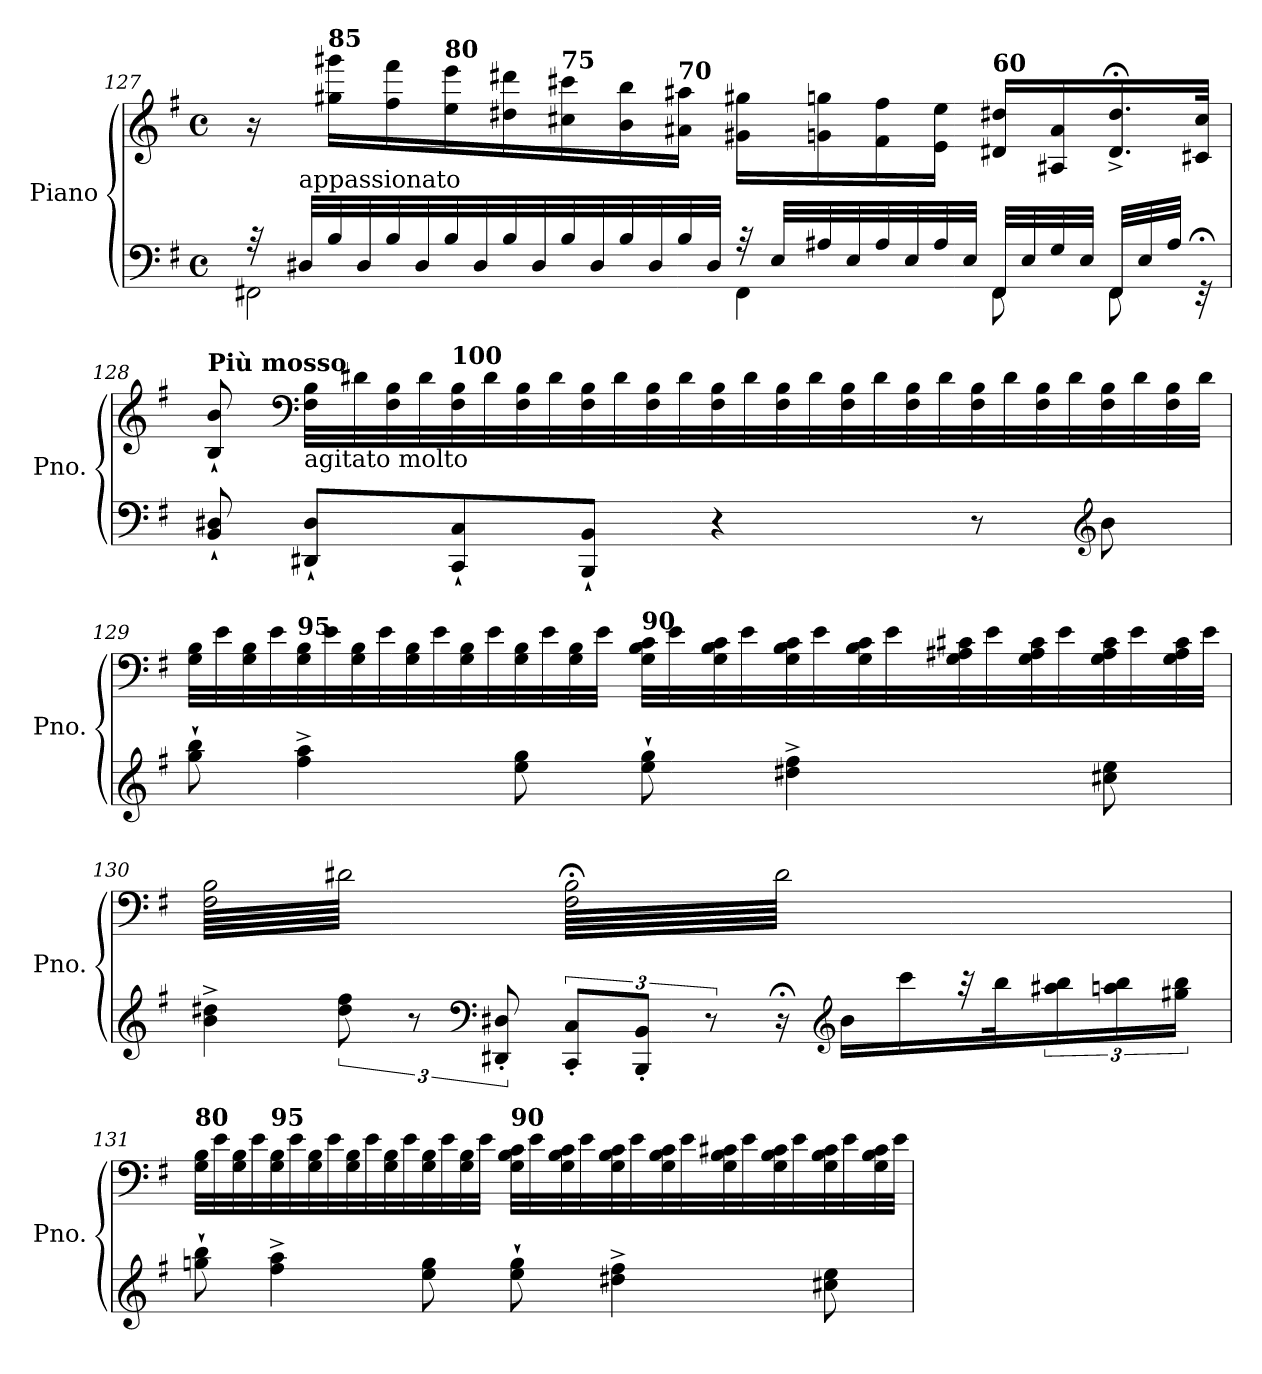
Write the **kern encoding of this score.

**kern	**kern	**dynam
*part1	*part1	*part1
*staff2	*staff1	*staff1/2
*I"Piano	*	*
*I'Pno.	*	*
!!LO:LB:g=z
*clefF4	*clefG2	*
*k[f#]	*k[f#]	*
*M4/4	*M4/4	*
*met(c)	*met(c)	*
=127	=127	=127
*^	*	*
!	!	!	!LO:DY:b
32r	2FF#X\	16r	other-dynamics
!LO:TX:a:t=appassionato	!	!	!
32D#X/LLL	.	.	.
!	!	!LO:TX:a:B:t=85	!
32B/	.	16gg#X\ 16ggg#X\LL	.
32D#/	.	.	.
32B/	.	16ff#\ 16fff#\	.
32D#/	.	.	.
!	!	!LO:TX:a:B:t=80	!
32B/	.	16ee\ 16eee\	.
32D#/	.	.	.
32B/	.	16dd#X\ 16ddd#X\	.
32D#/	.	.	.
!	!	!LO:TX:a:B:t=75	!
32B/	.	16cc#X\ 16ccc#X\	.
32D#/	.	.	.
32B/	.	16b\ 16bb\	.
32D#/	.	.	.
!	!	!LO:TX:a:B:t=70	!
32B/	.	16a#X\ 16aa#X\JJ	.
32D#/JJJ	.	.	.
32r	4FF#\	16g#X\ 16gg#X\LL	.
32E/LLL	.	.	.
32A#X/	.	16gn\ 16ggn\	.
32E/	.	.	.
32A#/	.	16f#\ 16ff#\	.
32E/	.	.	.
32A#/	.	16e\ 16ee\JJ	.
32E/JJJ	.	.	.
!	!	!LO:TX:a:B:t=60	!
32FF#/LLL	8FF#\	16d#X/ 16dd#X/LL	.
32E/	.	.	.
32G/	.	16A#X/ 16a#/	.
32E/JJJ	.	.	.
32FF#/LLL	8FF#\	16.d#/;<^ 16.dd#/;<^	.
32E/	.	.	.
32A#/JJJ	.	.	.
32r;<EE	.	32c#X/ 32cc#/JJk	.
*v	*v	*	*
=128	=128	=128
!	!LO:TX:a:B:t=Più mosso	!
8BB/` 8D#X/`	8B/` 8b/`	.
*	*clefF4	*
!	!LO:TX:b:t=agitato molto	!
!	!	!LO:DY:b=2
!	!	!LO:DY:n=1:a=2
!	!	!LO:DY:n=2:b
8DD#X/` 8D#/`L	32F#\ 32B\LLL	other-dynamics other-dynamics pp
.	32d#X\	.
.	32F#\ 32B\	.
.	32d#\	.
!	!LO:TX:a:B:t=100	!
8CC/` 8C/`	32F#\ 32B\	.
.	32d#\	.
.	32F#\ 32B\	.
.	32d#\	.
8BBB/` 8BB/`J	32F#\ 32B\	.
.	32d#\	.
.	32F#\ 32B\	.
.	32d#\	.
4r	32F#\ 32B\	.
.	32d#\	.
.	32F#\ 32B\	.
.	32d#\	.
.	32F#\ 32B\	.
.	32d#\	.
.	32F#\ 32B\	.
.	32d#\	.
8r	32F#\ 32B\	.
.	32d#\	.
.	32F#\ 32B\	.
.	32d#\	.
*clefG2	*	*
!	!	!LO:DY:n=3:b=2
8b\	32F#\ 32B\	other-dynamics
.	32d#\	.
.	32F#\ 32B\	.
.	32d#\JJJ	.
!!LO:PB:g=z
=129	=129	=129
8gg\` 8bb\`	32G\ 32B\LLL	.
.	32e\	.
.	32G\ 32B\	.
.	32e\	.
!	!LO:TX:a:B:t=95	!
4ff#\^ 4aa\^	32G\ 32B\	.
.	32e\	.
.	32G\ 32B\	.
.	32e\	.
.	32G\ 32B\	.
.	32e\	.
.	32G\ 32B\	.
.	32e\	.
8ee\ 8gg\	32G\ 32B\	.
.	32e\	.
.	32G\ 32B\	.
.	32e\JJJ	.
!	!LO:TX:a:B:t=90	!
8ee\` 8gg\`	32G\ 32B\ 32c\LLL	.
.	32e\	.
.	32G\ 32B\ 32c\	.
.	32e\	.
4dd#X\^ 4ff#\^	32G\ 32B\ 32c\	.
.	32e\	.
.	32G\ 32B\ 32c\	.
.	32e\	.
.	32G\ 32A#X\ 32c#X\	.
.	32e\	.
.	32G\ 32A#\ 32c#\	.
.	32e\	.
8cc#X\ 8ee\	32G\ 32A#\ 32c#\	.
.	32e\	.
.	32G\ 32A#\ 32c#\	.
.	32e\JJJ	.
=130	=130	=130
*	*tremolo	*
4b\^ 4dd#X\^	64F#\ 64B\LLLL	.
.	64d#X\	.
.	64F#\ 64B\	.
.	64d#X\	.
.	64F#\ 64B\	.
.	64d#X\	.
.	64F#\ 64B\	.
.	64d#X\	.
.	64F#\ 64B\	.
.	64d#X\	.
.	64F#\ 64B\	.
.	64d#X\	.
.	64F#\ 64B\	.
.	64d#X\	.
.	64F#\ 64B\	.
.	64d#X\	.
12dd#\ 12ff#\	64F#\ 64B\	.
.	64d#X\	.
.	64F#\ 64B\	.
.	64d#X\	.
.	64F#\ 64B\	.
.	64d#X\	.
12r	.	.
.	64F#\ 64B\	.
.	64d#X\	.
.	64F#\ 64B\	.
.	64d#X\	.
.	64F#\ 64B\	.
*clefF4	*	*
!	!	!LO:DY:b=2
12DD#X/' 12D#X/'	.	other-dynamics
.	64d#X\	.
.	64F#\ 64B\	.
.	64d#X\	.
.	64F#\ 64B\	.
.	64d#X\JJJJ	.
12CC/' 12C/'L	64F#\;< 64B\;<LLLL	.
.	64d#\	.
.	64F#\;< 64B\;<	.
.	64d#\	.
.	64F#\;< 64B\;<	.
.	64d#\	.
12BBB/' 12BB/'J	.	.
.	64F#\;< 64B\;<	.
.	64d#\	.
.	64F#\;< 64B\;<	.
.	64d#\	.
.	64F#\;< 64B\;<	.
12r	.	.
.	64d#\	.
.	64F#\;< 64B\;<	.
.	64d#\	.
.	64F#\;< 64B\;<	.
.	64d#\	.
16r;<	64F#\;< 64B\;<	.
.	64d#\	.
.	64F#\;< 64B\;<	.
.	64d#\	.
*clefG2	*	*
16b\LL	64F#\;< 64B\;<	.
.	64d#\	.
.	64F#\;< 64B\;<	.
.	64d#\	.
16ccc\	64F#\;< 64B\;<	.
.	64d#\	.
.	64F#\;< 64B\;<	.
.	64d#\	.
32r	64F#\;< 64B\;<	.
.	64d#\	.
32bb\K	64F#\;< 64B\;<	.
.	64d#\JJJJ	.
*	*Xtremolo	*
24aa#X\ 24bb\	32F#\yy 32B\yyLLL	.
.	.	.
.	32d#\yy	.
24aan\ 24bb\	.	.
.	.	.
.	32F#\yy 32B\yy	.
.	.	.
24gg#X\ 24bb\JJ	.	.
.	32d#\JJJyy	.
.	.	.
!!LO:LB:g=z
=131	=131	=131
!	!LO:TX:a:B:t=80	!
8ggn\` 8bb\`	32G\ 32B\LLL	.
.	.	.
.	32e\	.
.	.	.
.	32G\ 32B\	.
.	.	.
.	32e\	.
.	.	.
!	!LO:TX:a:B:t=95	!
4ff#\^ 4aa\^	32G\ 32B\	.
.	32e\	.
.	32G\ 32B\	.
.	32e\	.
.	32G\ 32B\	.
.	32e\	.
.	32G\ 32B\	.
.	32e\	.
8ee\ 8gg\	32G\ 32B\	.
.	32e\	.
.	32G\ 32B\	.
.	32e\JJJ	.
!	!LO:TX:a:B:t=90	!
8ee\` 8gg\`	32G\ 32B\ 32c\LLL	.
.	32e\	.
.	32G\ 32B\ 32c\	.
.	32e\	.
4dd#X\^ 4ff#\^	32G\ 32B\ 32c\	.
.	32e\	.
.	32G\ 32B\ 32c\	.
.	32e\	.
.	32G\ 32B\ 32c#X\	.
.	32e\	.
.	32G\ 32B\ 32c#\	.
.	32e\	.
8cc#X\ 8ee\	32G\ 32B\ 32c#\	.
.	32e\	.
.	32G\ 32B\ 32c#\	.
.	32e\JJJ	.
=	=	=
*-	*-	*-
